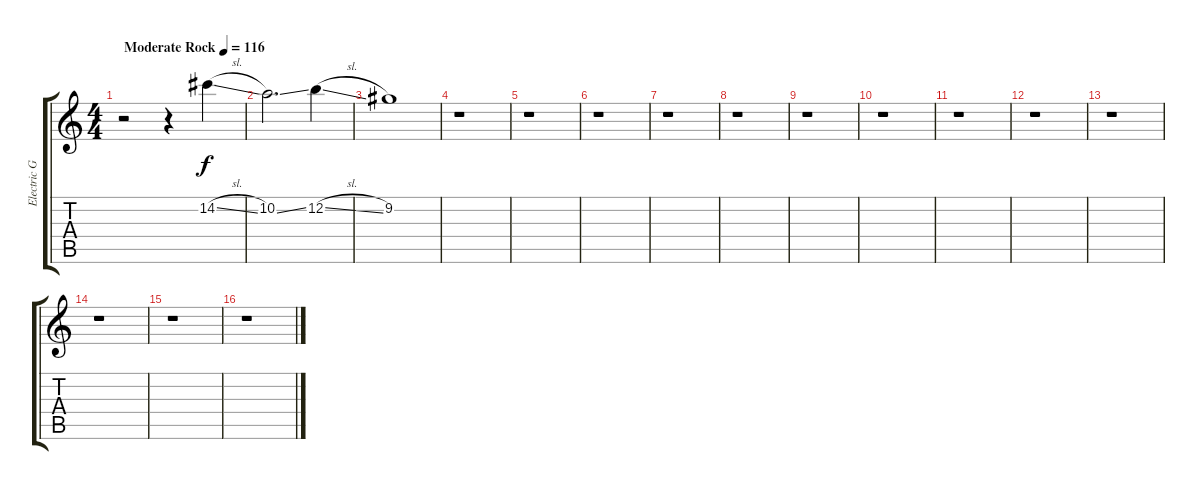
\track ("Electric Guitar" "Electric G") {instrument distortionguitar}
\staff {score tabs}
\tuning (E4 B3 G3 D3 A2 E2) {hide}
\ts (4 4)
\tempo (116 "Moderate Rock")
\clef g2
\ks c
r.2{dy f instrument distortionguitar} r.4 14.2{sl}.4 |
10.2{ss}.2{d} 12.2{sl}.4 |
9.2.1 |
r.1 |
r.1 |
r.1 |
r.1 |
r.1 |
r.1 |
r.1 |
r.1 |
r.1 |
r.1 |
r.1 |
r.1 |
r.1
